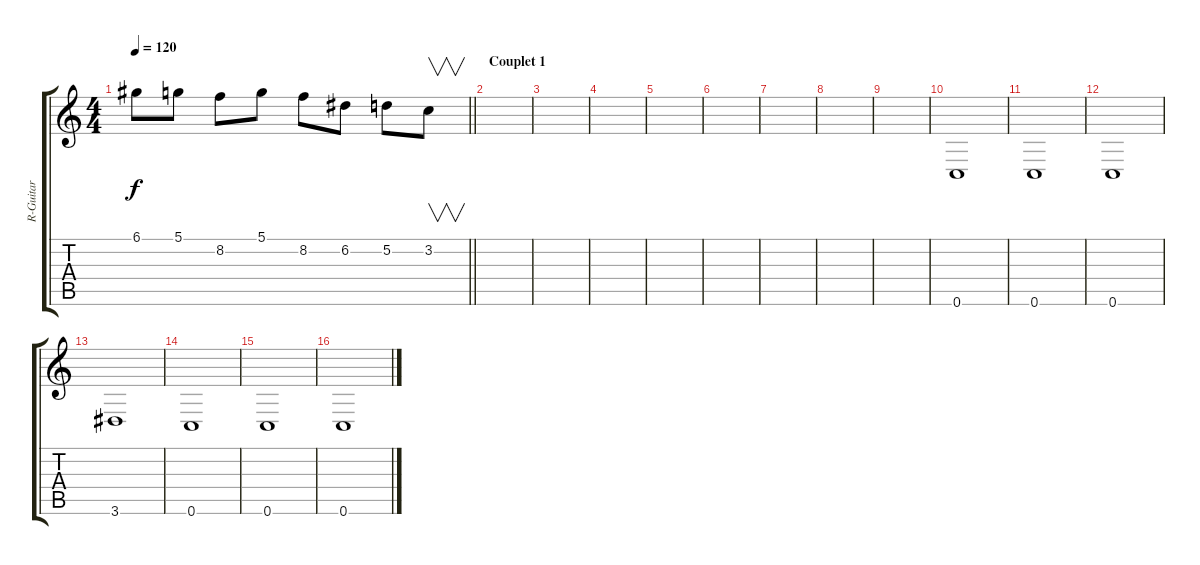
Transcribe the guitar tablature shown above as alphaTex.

\track ("R-Guitar" "R-Guitar") {instrument distortionguitar}
\staff {score tabs}
\tuning (D4 A3 F3 C3 G2 C2) {hide}
\ts (4 4)
\tempo 120
\clef g2
\barLineRight lightlight
\ks c
6.1.8{dy f} 5.1.8 8.2.8 5.1.8 8.2.8 6.2.8 5.2.8 3.2.8{v} |
\section ("" "Couplet 1")
|
|
|
|
|
|
|
|
0.6.1 |
0.6.1 |
0.6.1 |
3.6.1 |
0.6.1 |
0.6.1 |
0.6.1
